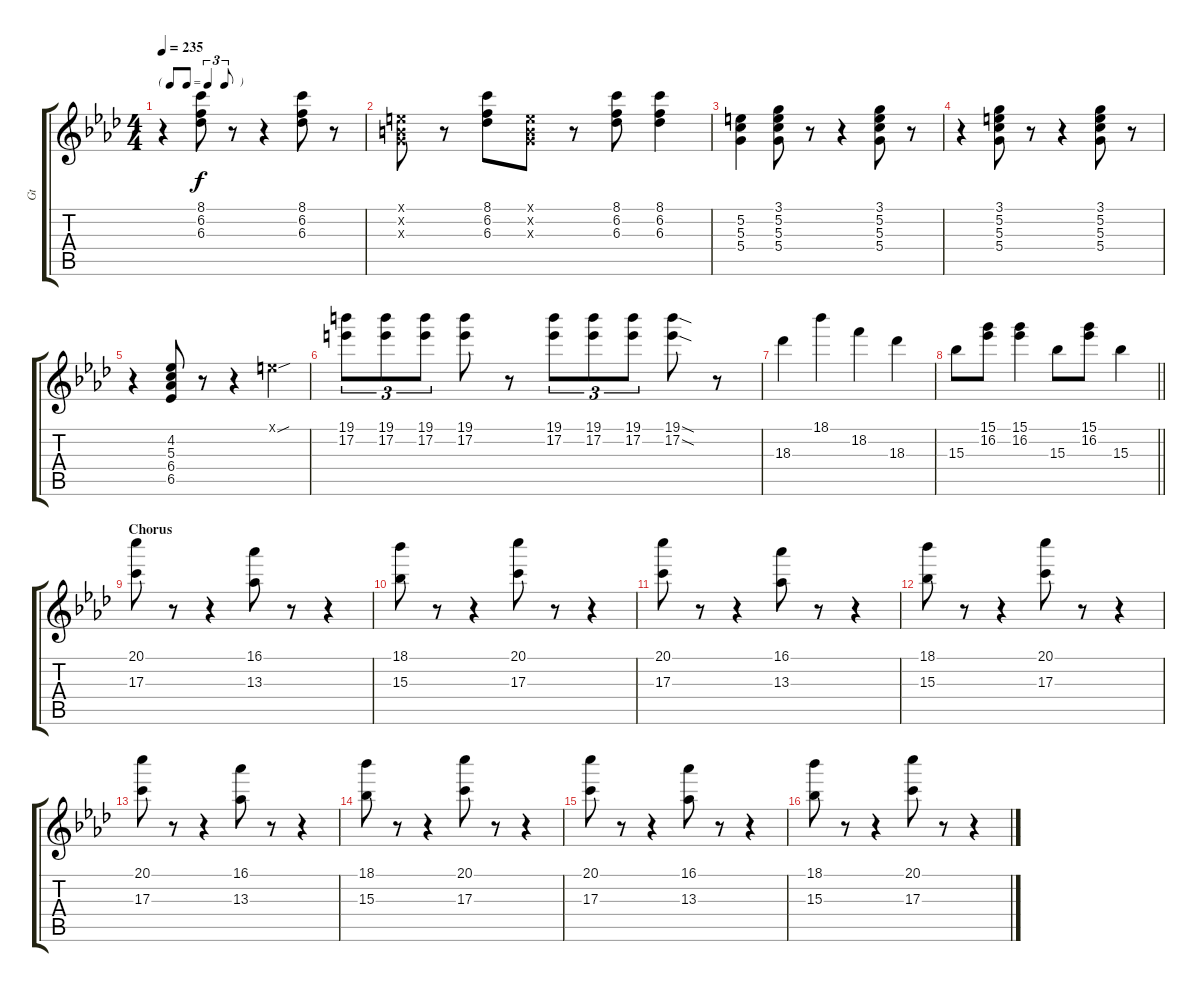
\track ("Gt" "Gt") {instrument acousticguitarnylon}
\staff {score tabs}
\tuning (E4 B3 G3 D3 A2 E2) {hide}
\ts (4 4)
\tf triplet8th
\tempo 235
\clef g2
\ks ab
r.4{dy f} (8.1 6.2 6.3).8 r.8 r.4 (8.1 6.2 6.3).8 r.8 |
(0.1{x} 0.2{x} 0.3{x}).8 r.8 (8.1 6.2 6.3).8 (0.1{x} 0.2{x} 0.3{x}).8 r.8 (8.1 6.2 6.3).8 (8.1 6.2 6.3).4 |
(5.2 5.3 5.4).4 (3.1 5.2 5.3 5.4).8 r.8 r.4 (3.1 5.2 5.3 5.4).8 r.8 |
r.4 (3.1 5.2 5.3 5.4).8 r.8 r.4 (3.1 5.2 5.3 5.4).8 r.8 |
r.4 (4.2 5.3 6.4 6.5).8 r.8 r.4 0.1{sou x}.4 |
(19.1 17.2).8{tu (3 2)} (19.1 17.2).8{tu (3 2)} (19.1 17.2).8{tu (3 2)} (19.1 17.2).8 r.8 (19.1 17.2).8{tu (3 2)} (19.1 17.2).8{tu (3 2)} (19.1 17.2).8{tu (3 2)} (19.1{sod} 17.2{sod}).8 r.8 |
18.3.4 18.1.4 18.2.4 18.3.4 |
\barLineRight lightlight
15.3.8 (15.1 16.2).8 (15.1 16.2).4 15.3.8 (15.1 16.2).8 15.3.4 |
\section ("" "Chorus")
(20.1 17.3).8{volume 11 instrument overdrivenguitar} r.8 r.4 (16.1 13.3).8 r.8 r.4 |
(18.1 15.3).8 r.8 r.4 (20.1 17.3).8 r.8 r.4 |
(20.1 17.3).8 r.8 r.4 (16.1 13.3).8 r.8 r.4 |
(18.1 15.3).8 r.8 r.4 (20.1 17.3).8 r.8 r.4 |
(20.1 17.3).8 r.8 r.4 (16.1 13.3).8 r.8 r.4 |
(18.1 15.3).8 r.8 r.4 (20.1 17.3).8 r.8 r.4 |
(20.1 17.3).8 r.8 r.4 (16.1 13.3).8 r.8 r.4 |
(18.1 15.3).8 r.8 r.4 (20.1 17.3).8 r.8 r.4
